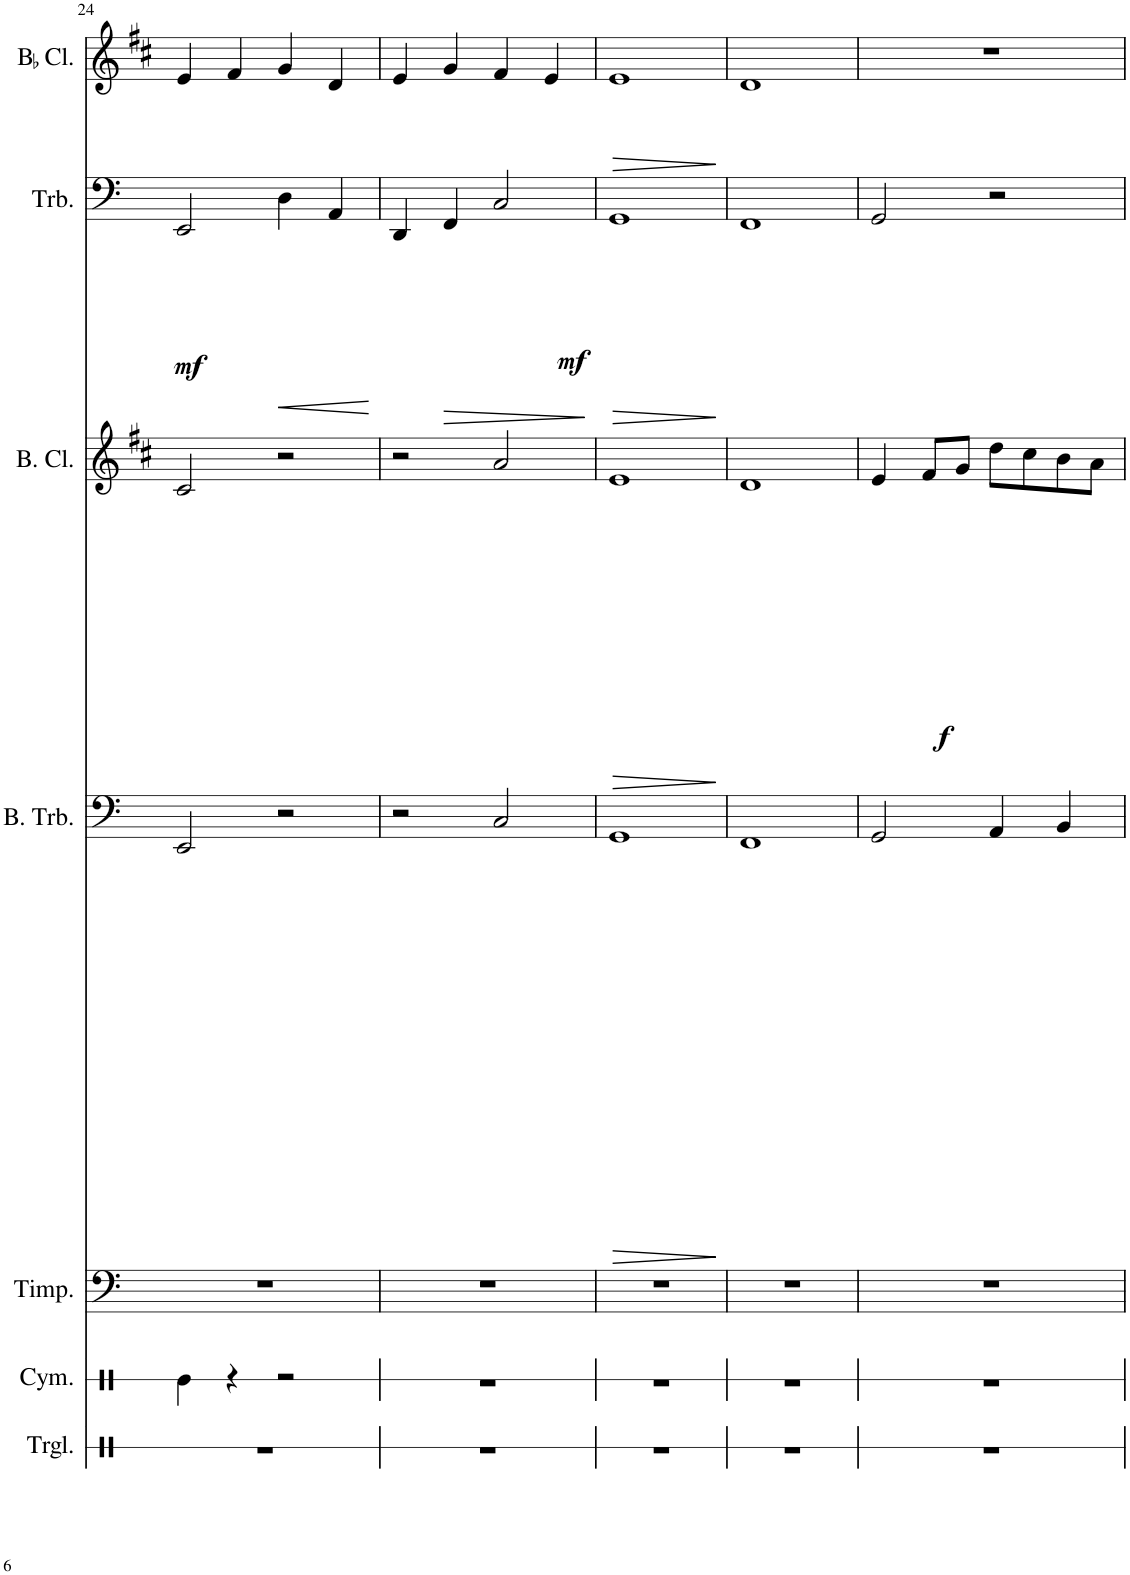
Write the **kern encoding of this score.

**kern	**kern	**kern	**kern	**dynam	**kern	**dynam	**kern	**dynam	**kern	**dynam
*part7	*part6	*part5	*part4	*part4	*part3	*part3	*part2	*part2	*part1	*part1
*staff7	*staff6	*staff5	*staff4	*staff4	*staff3	*staff3	*staff2	*staff2	*staff1	*staff1
*I"Triangle	*I"Cymbal	*I"Timpani	*I"Bass Trombone	*	*I"Bass Clarinet	*	*I"Trombone	*	*I"BaccidentalFlat Clarinet	*
*I'Trgl.	*I'Cym.	*I'Timp.	*I'B. Trb.	*	*I'B. Cl.	*	*I'Trb.	*	*I'BaccidentalFlat Cl.	*
!!LO:PB:g=z
*clefX	*clefX	*clefF4	*clefF4	*	*clefG2	*	*clefF4	*	*clefG2	*
*	*	*	*	*	*Trd8c14	*	*	*	*Trd1c2	*
*k[]	*k[]	*k[]	*k[]	*	*k[f#c#]	*	*k[]	*	*k[f#c#]	*
*M4/4	*M4/4	*M4/4	*M4/4	*	*M4/4	*	*M4/4	*	*M4/4	*
=24	=24	=24	=24	=24	=24	=24	=24	=24	=24	=24
!	!	!	!	!	!	!	!	!LO:DY:b	!	!
1r	4Re\	1r	2EE/	.	2c#/	.	2EE/	mf	4e/	.
.	4r	.	.	.	.	.	.	.	4f#/	.
!	!	!	!	!	!	!	!	!LO:HP:b	!	!
.	2r	.	2r	.	2r	.	4D\	<	4g/	.
.	.	.	.	.	.	.	4AA/	.	4d/	.
.	.	.	.	.	.	.	.	[	.	.
=25	=25	=25	=25	=25	=25	=25	=25	=25	=25	=25
1r	1r	1r	2r	.	2r	.	4DD/	.	4e/	.
!	!	!	!	!	!	!	!	!LO:HP:b	!	!
.	.	.	.	.	.	.	4FF/	>	4g/	.
!	!	!	!	!	!	!	!	!LO:DY:b	!	!
.	.	.	2C/	.	2a/	.	2C/	mf	4f#/	.
.	.	.	.	.	.	.	.	.	4e/	.
.	.	.	.	.	.	.	.	]	.	.
=26	=26	=26	=26	=26	=26	=26	=26	=26	=26	=26
!	!	!	!	!LO:HP:b	!	!LO:HP:b	!	!LO:HP:b	!	!LO:HP:b
1r	1r	1r	1GG	>	1e	>	1GG	>	1e	>
.	.	.	.	]	.	]	.	]	.	]
=27	=27	=27	=27	=27	=27	=27	=27	=27	=27	=27
1r	1r	1r	1FF	.	1d	.	1FF	.	1d	.
=28	=28	=28	=28	=28	=28	=28	=28	=28	=28	=28
!	!	!	!	!	!	!LO:DY:b	!	!	!	!
1r	1r	1r	2GG/	.	4e/	f	2GG/	.	1r	.
.	.	.	.	.	8f#/L	.	.	.	.	.
.	.	.	.	.	8g/J	.	.	.	.	.
.	.	.	4AA/	.	8dd\L	.	2r	.	.	.
.	.	.	.	.	8cc#\	.	.	.	.	.
.	.	.	4BB/	.	8b\	.	.	.	.	.
.	.	.	.	.	8a\J	.	.	.	.	.
=	=	=	=	=	=	=	=	=	=	=
*-	*-	*-	*-	*-	*-	*-	*-	*-	*-	*-
